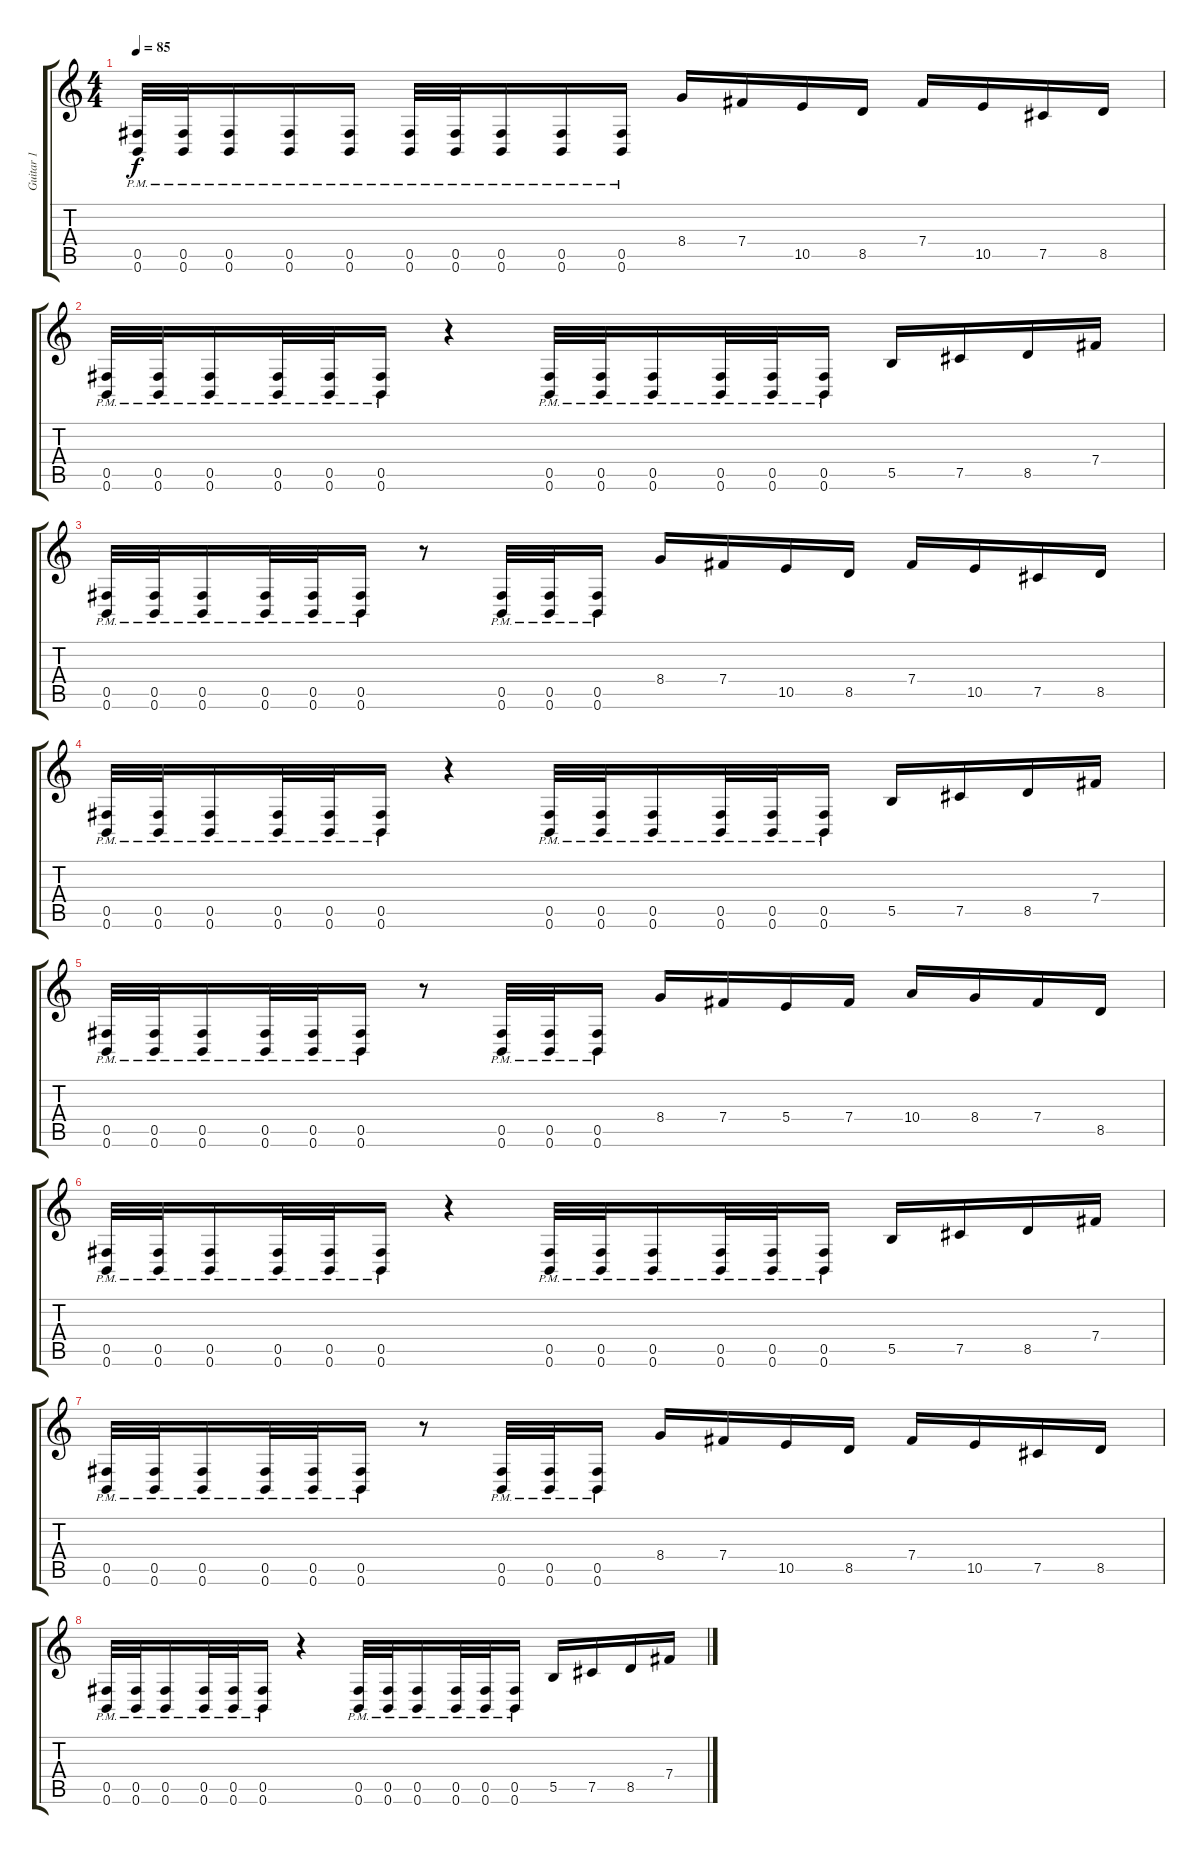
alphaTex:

\track ("Guitar 1" "Guitar 1") {instrument overdrivenguitar}
\staff {score tabs}
\tuning (Db4 Ab3 E3 B2 Gb2 B1) {hide}
\ts (4 4)
\tempo 85
\clef g2
\ks c
(0.5{pm} 0.6{pm}).32{dy f} (0.5{pm} 0.6{pm}).32 (0.5{pm} 0.6{pm}).16 (0.5{pm} 0.6{pm}).16 (0.5{pm} 0.6{pm}).16 (0.5{pm} 0.6{pm}).32 (0.5{pm} 0.6{pm}).32 (0.5{pm} 0.6{pm}).16 (0.5{pm} 0.6{pm}).16 (0.5{pm} 0.6{pm}).16 8.4.16 7.4.16 10.5.16 8.5.16 7.4.16 10.5.16 7.5.16 8.5.16 |
(0.5{pm} 0.6{pm}).32 (0.5{pm} 0.6{pm}).32 (0.5{pm} 0.6{pm}).16 (0.5{pm} 0.6{pm}).32 (0.5{pm} 0.6{pm}).32 (0.5{pm} 0.6{pm}).16 r.4 (0.5{pm} 0.6{pm}).32 (0.5{pm} 0.6{pm}).32 (0.5{pm} 0.6{pm}).16 (0.5{pm} 0.6{pm}).32 (0.5{pm} 0.6{pm}).32 (0.5{pm} 0.6{pm}).16 5.5.16 7.5.16 8.5.16 7.4.16 |
(0.5{pm} 0.6{pm}).32 (0.5{pm} 0.6{pm}).32 (0.5{pm} 0.6{pm}).16 (0.5{pm} 0.6{pm}).32 (0.5{pm} 0.6{pm}).32 (0.5{pm} 0.6{pm}).16 r.8 (0.5{pm} 0.6{pm}).32 (0.5{pm} 0.6{pm}).32 (0.5{pm} 0.6{pm}).16 8.4.16 7.4.16 10.5.16 8.5.16 7.4.16 10.5.16 7.5.16 8.5.16 |
(0.5{pm} 0.6{pm}).32 (0.5{pm} 0.6{pm}).32 (0.5{pm} 0.6{pm}).16 (0.5{pm} 0.6{pm}).32 (0.5{pm} 0.6{pm}).32 (0.5{pm} 0.6{pm}).16 r.4 (0.5{pm} 0.6{pm}).32 (0.5{pm} 0.6{pm}).32 (0.5{pm} 0.6{pm}).16 (0.5{pm} 0.6{pm}).32 (0.5{pm} 0.6{pm}).32 (0.5{pm} 0.6{pm}).16 5.5.16 7.5.16 8.5.16 7.4.16 |
(0.5{pm} 0.6{pm}).32 (0.5{pm} 0.6{pm}).32 (0.5{pm} 0.6{pm}).16 (0.5{pm} 0.6{pm}).32 (0.5{pm} 0.6{pm}).32 (0.5{pm} 0.6{pm}).16 r.8 (0.5{pm} 0.6{pm}).32 (0.5{pm} 0.6{pm}).32 (0.5{pm} 0.6{pm}).16 8.4.16 7.4.16 5.4.16 7.4.16 10.4.16 8.4.16 7.4.16 8.5.16 |
(0.5{pm} 0.6{pm}).32 (0.5{pm} 0.6{pm}).32 (0.5{pm} 0.6{pm}).16 (0.5{pm} 0.6{pm}).32 (0.5{pm} 0.6{pm}).32 (0.5{pm} 0.6{pm}).16 r.4 (0.5{pm} 0.6{pm}).32 (0.5{pm} 0.6{pm}).32 (0.5{pm} 0.6{pm}).16 (0.5{pm} 0.6{pm}).32 (0.5{pm} 0.6{pm}).32 (0.5{pm} 0.6{pm}).16 5.5.16 7.5.16 8.5.16 7.4.16 |
(0.5{pm} 0.6{pm}).32 (0.5{pm} 0.6{pm}).32 (0.5{pm} 0.6{pm}).16 (0.5{pm} 0.6{pm}).32 (0.5{pm} 0.6{pm}).32 (0.5{pm} 0.6{pm}).16 r.8 (0.5{pm} 0.6{pm}).32 (0.5{pm} 0.6{pm}).32 (0.5{pm} 0.6{pm}).16 8.4.16 7.4.16 10.5.16 8.5.16 7.4.16 10.5.16 7.5.16 8.5.16 |
(0.5{pm} 0.6{pm}).32 (0.5{pm} 0.6{pm}).32 (0.5{pm} 0.6{pm}).16 (0.5{pm} 0.6{pm}).32 (0.5{pm} 0.6{pm}).32 (0.5{pm} 0.6{pm}).16 r.4 (0.5{pm} 0.6{pm}).32 (0.5{pm} 0.6{pm}).32 (0.5{pm} 0.6{pm}).16 (0.5{pm} 0.6{pm}).32 (0.5{pm} 0.6{pm}).32 (0.5{pm} 0.6{pm}).16 5.5.16 7.5.16 8.5.16 7.4.16
